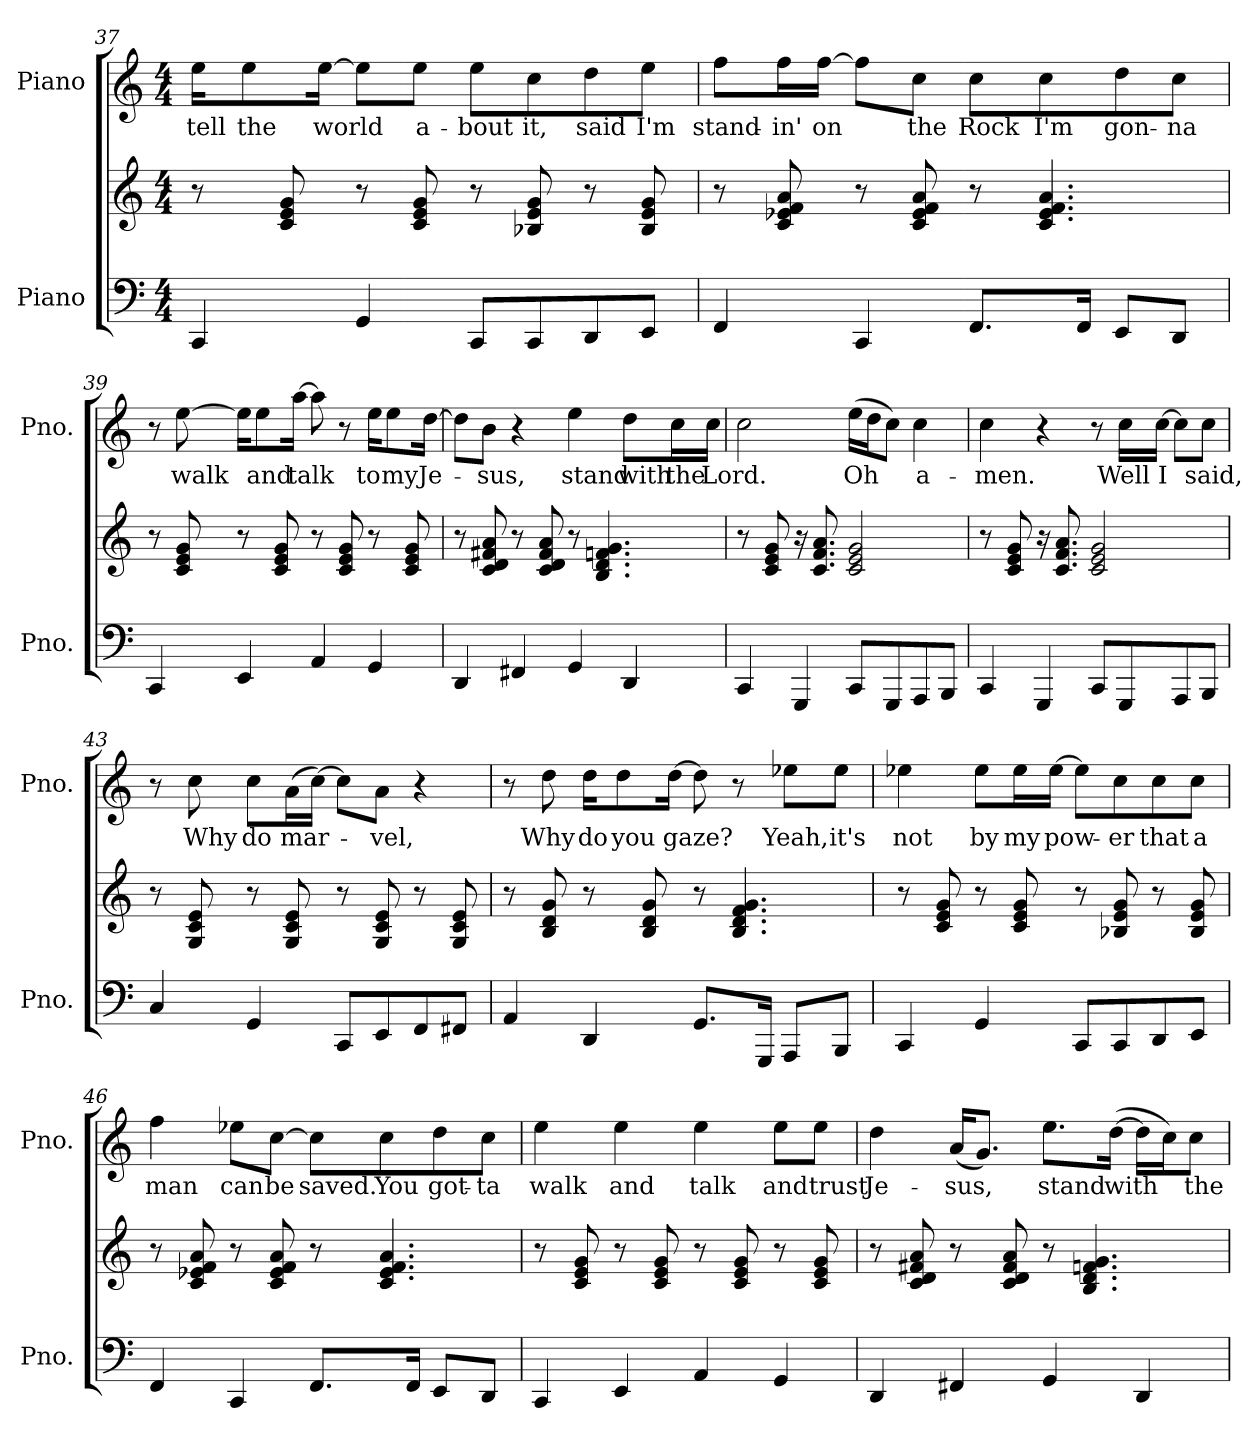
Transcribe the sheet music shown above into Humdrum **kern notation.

**kern	**kern	**kern	**text
*part2	*part2	*part1	*part1
*staff3	*staff2	*staff1	*staff1
*I"Piano	*	*I"Piano	*
*I'Pno.	*	*I'Pno.	*
*clefF4	*clefG2	*clefG2	*
*k[]	*k[]	*k[]	*
*M4/4	*M4/4	*M4/4	*
=37	=37	=37	=37
4CC/	8r	16ee\KL	tell
.	.	8ee\	the
.	8c/ 8e/ 8g/	.	.
.	.	[16ee\Jk	world
4GG/	8r	8ee\L]	.
.	8c/ 8e/ 8g/	8ee\J	a-
8CC/L	8r	8ee\L	-bout
8CC/	8B-X/ 8e/ 8g/	8cc\	it,
8DD/	8r	8dd\	said
8EE/J	8B-/ 8e/ 8g/	8ee\J	I'm
!!LO:LB:g=z
=38	=38	=38	=38
4FF/	8r	8ff\L	stand-
.	8c/ 8e-X/ 8f/ 8a/	16ff\L	-in'
.	.	[16ff\JJ	on
4CC/	8r	8ff\L]	.
.	8c/ 8e-/ 8f/ 8a/	8cc\J	the
8.FF/L	8r	8cc\L	Rock
.	4.c/ 4.e-/ 4.f/ 4.a/	8cc\	I'm
16FF/Jk	.	.	.
8EE/L	.	8dd\	gon-
8DD/J	.	8cc\J	-na
=39	=39	=39	=39
4CC/	8r	8r	.
.	8c/ 8e/ 8g/	[8ee\	walk
4EE/	8r	16ee\KL]	.
.	.	8ee\	and
.	8c/ 8e/ 8g/	.	.
.	.	[16aa\Jk	talk
4AA/	8r	8aa\]	.
.	8c/ 8e/ 8g/	8r	.
4GG/	8r	16ee\KL	to
.	.	8ee\	my
.	8c/ 8e/ 8g/	.	.
.	.	[16dd\Jk	Je-
!!LO:PB:g=z
=40	=40	=40	=40
4DD/	8r	8dd\L]	.
.	8c/ 8d/ 8f#X/ 8a/	8b\J	-sus,
4FF#X/	8r	4r	.
.	8c/ 8d/ 8f#/ 8a/	.	.
4GG/	8r	4ee\	stand
.	4.B/ 4.d/ 4.fn/ 4.g/	.	.
4DD/	.	8dd\L	with
.	.	16cc\L	the
.	.	16cc\JJ	Lord.
=41	=41	=41	=41
4CC/	8r	2cc\	.
.	8c/ 8e/ 8g/	.	.
4GGG/	16r	.	.
.	8.c/ 8.f/ 8.a/	.	.
8CC/L	2c/ 2e/ 2g/	(16ee\LL	Oh
.	.	16dd\J	.
8GGG/	.	8cc\J)	.
8AAA/	.	4cc\	a-
8BBB/J	.	.	.
=42	=42	=42	=42
4CC/	8r	4cc\	-men.
.	8c/ 8e/ 8g/	.	.
4GGG/	16r	4r	.
.	8.c/ 8.f/ 8.a/	.	.
8CC/L	2c/ 2e/ 2g/	8r	.
8GGG/	.	16cc\LL	Well
.	.	[16cc\JJ	I
8AAA/	.	8cc\L]	.
8BBB/J	.	8cc\J	said,
!!LO:LB:g=z
=43	=43	=43	=43
4C/	8r	8r	.
.	8G/ 8c/ 8e/	8cc\	Why
4GG/	8r	8cc\L	do
.	8G/ 8c/ 8e/	(16a\L	mar-
.	.	[16cc\JJ)	.
8CC/L	8r	8cc\L]	.
8EE/	8G/ 8c/ 8e/	8a\J	-vel,
8FF/	8r	4r	.
8FF#X/J	8G/ 8c/ 8e/	.	.
=44	=44	=44	=44
4AA/	8r	8r	.
.	8B/ 8d/ 8g/	8dd\	Why
4DD/	8r	16dd\KL	do
.	.	8dd\	you
.	8B/ 8d/ 8g/	.	.
.	.	[16dd\Jk	gaze?
8.GG/L	8r	8dd\]	.
.	4.B/ 4.d/ 4.f/ 4.g/	8r	.
16GGG/Jk	.	.	.
8AAA/L	.	8ee-X\L	Yeah,
8BBB/J	.	8ee-\J	it's
!!LO:LB:g=z
=45	=45	=45	=45
4CC/	8r	4ee-X\	not
.	8c/ 8e/ 8g/	.	.
4GG/	8r	8ee-\L	by
.	8c/ 8e/ 8g/	16ee-\L	my
.	.	[16ee-\JJ	pow-
8CC/L	8r	8ee-\L]	.
8CC/	8B-X/ 8e/ 8g/	8cc\	-er
8DD/	8r	8cc\	that
8EE/J	8B-/ 8e/ 8g/	8cc\J	a
=46	=46	=46	=46
4FF/	8r	4ff\	man
.	8c/ 8e-X/ 8f/ 8a/	.	.
4CC/	8r	8ee-X\L	can
.	8c/ 8e-/ 8f/ 8a/	[8cc\J	be
8.FF/L	8r	8cc\L]	saved.
.	4.c/ 4.e-/ 4.f/ 4.a/	8cc\	You
16FF/Jk	.	.	.
8EE/L	.	8dd\	got-
8DD/J	.	8cc\J	-ta
=47	=47	=47	=47
4CC/	8r	4ee\	walk
.	8c/ 8e/ 8g/	.	.
4EE/	8r	4ee\	and
.	8c/ 8e/ 8g/	.	.
4AA/	8r	4ee\	talk
.	8c/ 8e/ 8g/	.	.
4GG/	8r	8ee\L	and
.	8c/ 8e/ 8g/	8ee\J	trust
!!LO:PB:g=z
=48	=48	=48	=48
4DD/	8r	4dd\	Je-
.	8c/ 8d/ 8f#X/ 8a/	.	.
4FF#X/	8r	(16a/KL	-sus,
.	.	8.g/J)	.
.	8c/ 8d/ 8f#/ 8a/	.	.
4GG/	8r	8.ee\L	stand
.	4.B/ 4.d/ 4.fn/ 4.g/	.	.
.	.	([16dd\Jk	with
4DD/	.	16dd\LL]	.
.	.	16cc\J)	.
.	.	8cc\J	the
=	=	=	=
*-	*-	*-	*-
